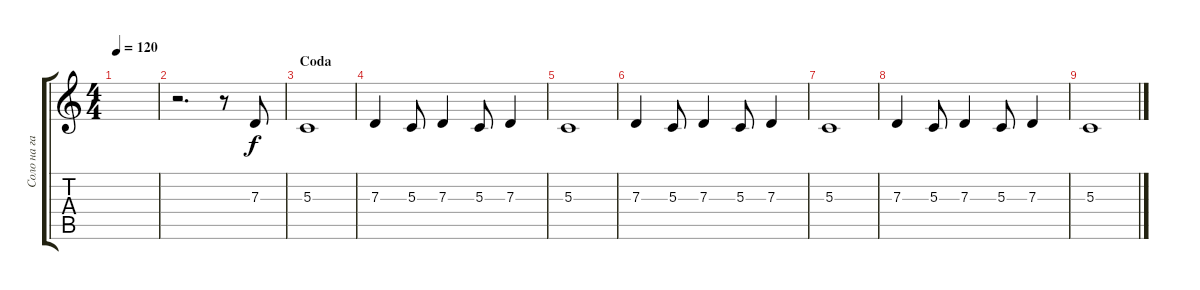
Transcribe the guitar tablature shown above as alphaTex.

\track ("Соло на гармошке" "Соло на га") {instrument harmonica}
\staff {score tabs}
\tuning (E4 B3 G3 D3 A2 E2) {hide}
\ts (4 4)
\tempo 120
\clef g2
\ks c
|
r.2{d} r.8 7.3.8 |
\section ("" "Coda")
5.3.1 |
7.3.4 5.3.8 7.3.4 5.3.8 7.3.4 |
5.3.1 |
7.3.4 5.3.8 7.3.4 5.3.8 7.3.4 |
5.3.1 |
7.3.4 5.3.8 7.3.4 5.3.8 7.3.4 |
5.3.1
